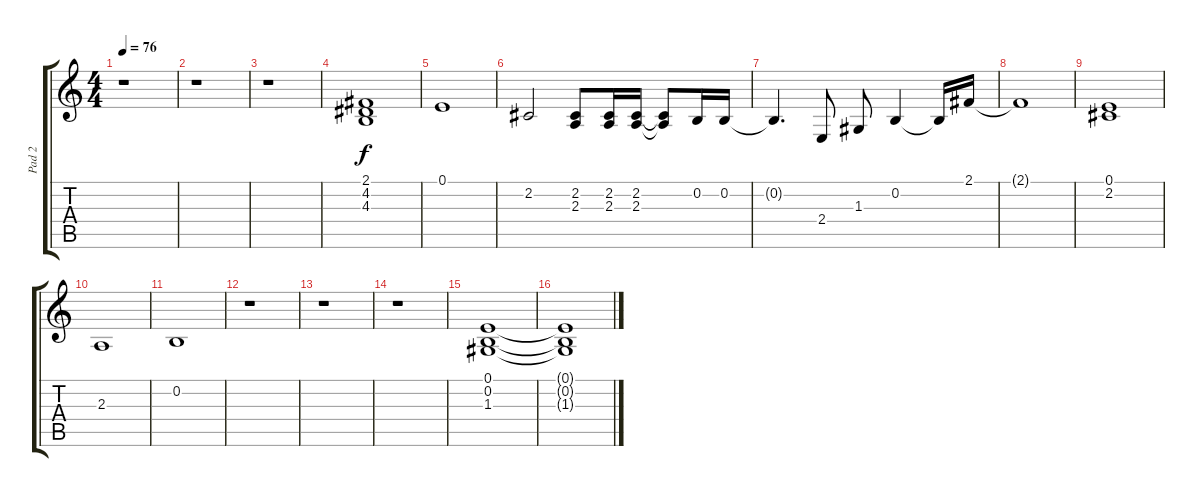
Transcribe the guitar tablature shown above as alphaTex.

\track ("Pad 2" "Pad 2") {instrument pad2warm}
\staff {score tabs}
\tuning (E4 B3 G3 D3 A2 E2) {hide}
\ts (4 4)
\tempo 76
\clef g2
\ks c
r.1{dy f} |
r.1 |
r.1 |
(2.1 4.2 4.3).1 |
0.1.1 |
2.2.2 (2.2 2.3).8 (2.2 2.3).16 (2.2 2.3).16 (2.2{t} 2.3{t}).8 0.2.16 0.2.16 |
0.2{t}.4{d} 2.4.8 1.3.8 0.2.4 0.2{t}.16 2.1.16 |
2.1{t}.1 |
(0.1 2.2).1 |
2.3.1 |
0.2.1 |
r.1 |
r.1 |
r.1 |
(0.1 0.2 1.3).1 |
(0.1{t} 0.2{t} 1.3{t}).1
